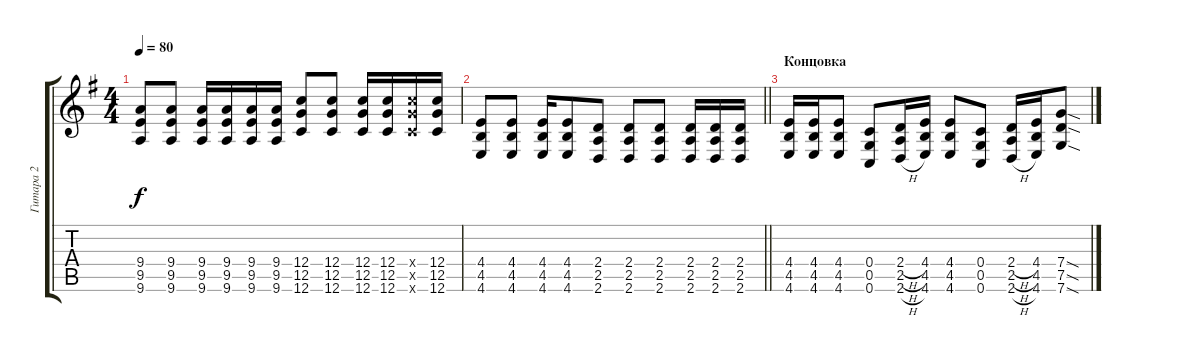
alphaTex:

\track ("Гитара 2" "Гитара 2") {instrument acousticguitarsteel}
\staff {score tabs}
\tuning (D4 A3 F3 C3 G2 C2) {hide}
\ts (4 4)
\tempo 80
\clef g2
\ks eminor
(9.4 9.5 9.6).8{dy f} (9.4 9.5 9.6).8 (9.4 9.5 9.6).16 (9.4 9.5 9.6).16 (9.4 9.5 9.6).16 (9.4 9.5 9.6).16 (12.4 12.5 12.6).8 (12.4 12.5 12.6).8 (12.4 12.5 12.6).16 (12.4 12.5 12.6).16 (12.4{x} 12.5{x} 12.6{x}).16 (12.4 12.5 12.6).16 |
\barLineRight lightlight
(4.4 4.5 4.6).8 (4.4 4.5 4.6).8 (4.4 4.5 4.6).16 (4.4 4.5 4.6).8 (2.4 2.5 2.6).8 (2.4 2.5 2.6).8 (2.4 2.5 2.6).8 (2.4 2.5 2.6).16 (2.4 2.5 2.6).16 (2.4 2.5 2.6).16 |
\section ("" "Концовка")
(4.4 4.5 4.6).16 (4.4 4.5 4.6).16 (4.4 4.5 4.6).8 (0.4 0.5 0.6).8 (2.4{h} 2.5{h} 2.6{h}).16 (4.4 4.5 4.6).16 (4.4 4.5 4.6).8 (0.4 0.5 0.6).8 (2.4{h} 2.5{h} 2.6{h}).16 (4.4 4.5 4.6).16 (7.4{sod} 7.5{sod} 7.6{sod}).8
